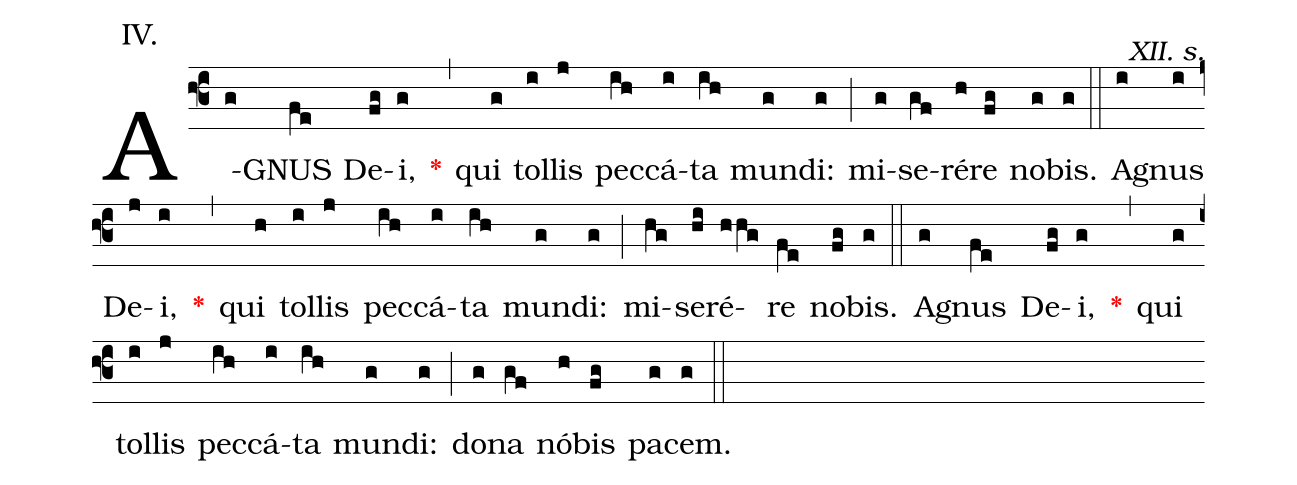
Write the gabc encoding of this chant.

annotation:IV.;
commentary:XII. s.;
office-part:Kyriale;
%%
(f3) A(g)GNUS(fe) De(fg)i,(g) <v>\red{*}</v>(,) qui(g) tol(i)lis(j) pec(ih)cá(i)ta(ih) mun(g)di:(g) (;) mi(g)se(gf)ré(h)re(fg) no(g)bis.(g) (::)
A(i)gnus(i) De(j)i,(i) <v>\red{*}</v>(,) qui(h) tol(i)lis(j) pec(ih)cá(i)ta(ih) mun(g)di:(g) (;) mi(hg)se(hi)ré(hhg)re(fe) no(fg)bis.(g) (::)
A(g)gnus(fe) De(fg)i,(g) <v>\red{*}</v>(,) qui(g) tol(i)lis(j) pec(ih)cá(i)ta(ih) mun(g)di:(g) (;) do(g)na(gf) nó(h)bis(fg) pa(g)cem.(g) (::)
